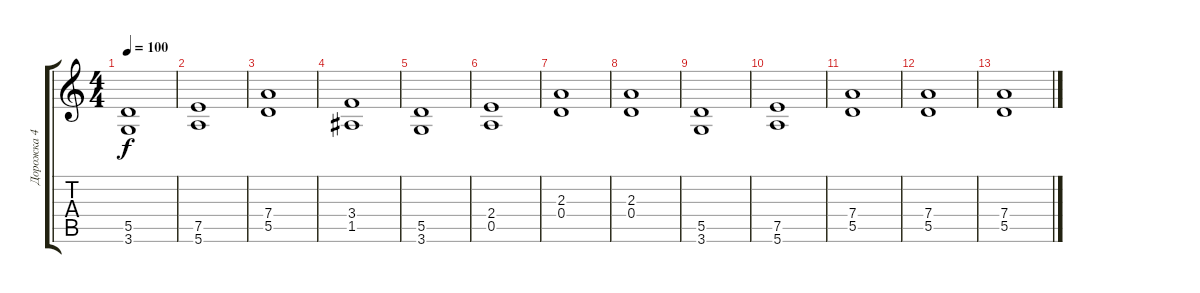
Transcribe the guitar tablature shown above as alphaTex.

\track ("Дорожка 4" "Дорожка 4") {instrument distortionguitar}
\staff {score tabs}
\tuning (E4 B3 G3 D3 A2 E2) {hide}
\ts (4 4)
\tempo 100
\clef g2
\ks c
(5.5 3.6).1{dy f} |
(7.5 5.6).1 |
(7.4 5.5).1 |
(3.4 1.5).1 |
(5.5 3.6).1 |
(2.4 0.5).1 |
(2.3 0.4).1 |
(2.3 0.4).1 |
(5.5 3.6).1 |
(7.5 5.6).1 |
(7.4 5.5).1 |
(7.4 5.5).1 |
(7.4 5.5).1
